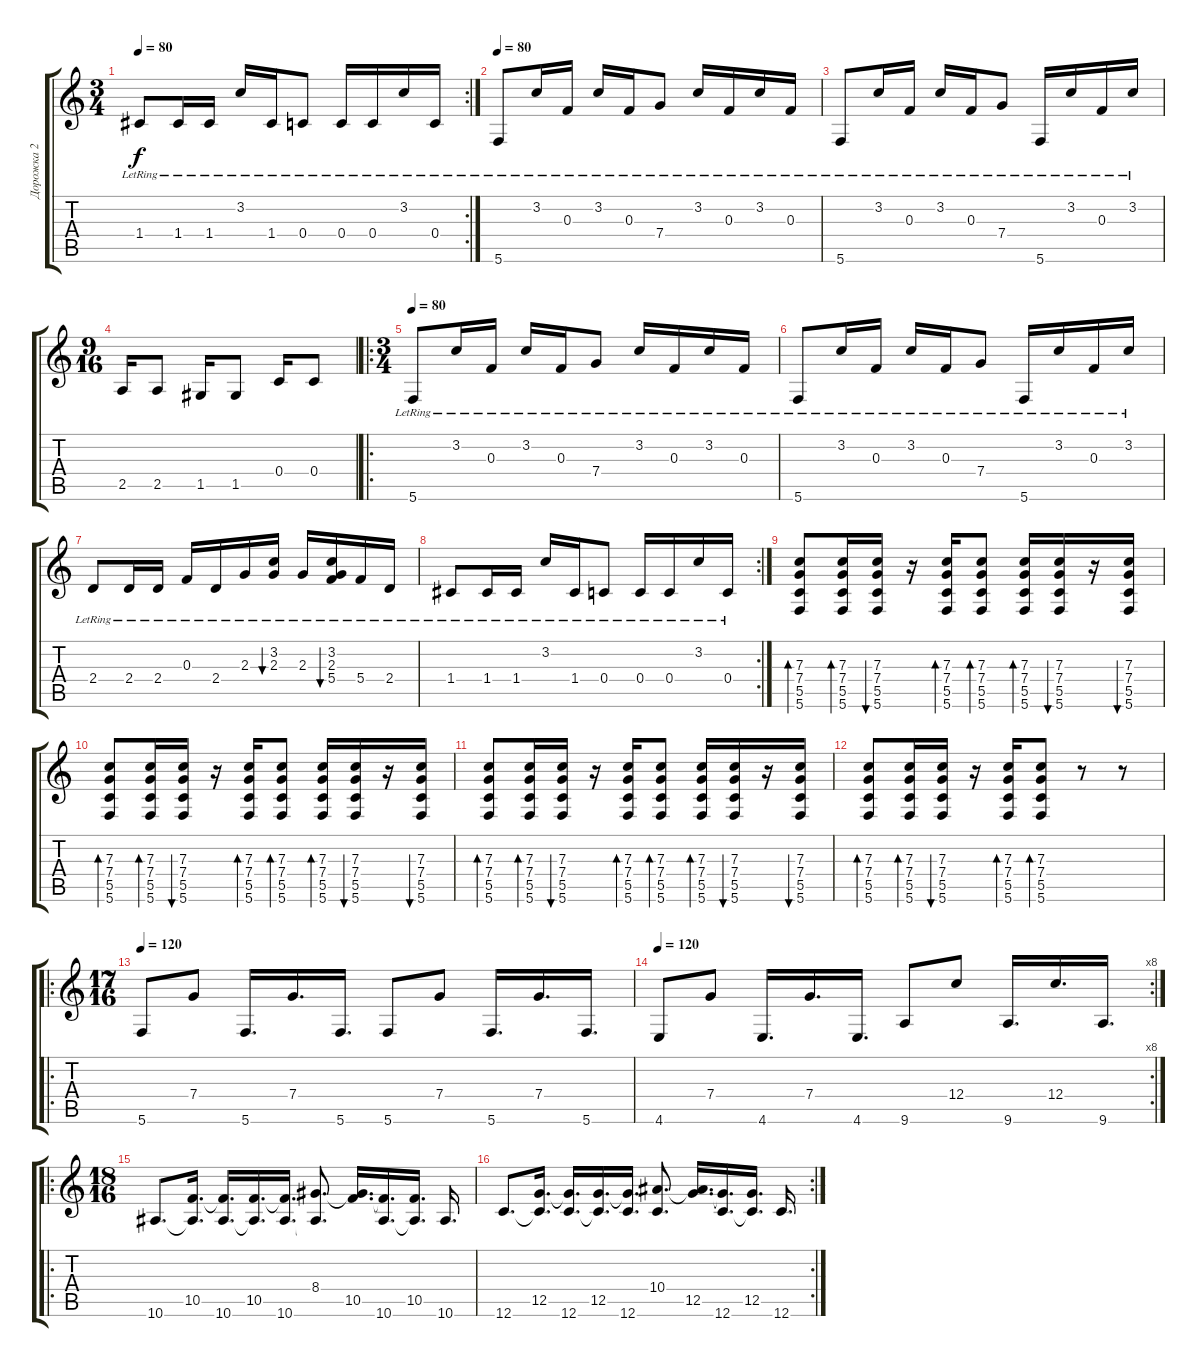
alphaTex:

\track ("Дорожка 2" "Дорожка 2") {instrument overdrivenguitar}
\staff {score tabs}
\tuning (D4 A3 F3 C3 G2 C2) {hide}
\rc 2
\ts (3 4)
\tempo 80
\clef g2
\ks c
1.4{lr}.8{dy f} 1.4{lr}.16 1.4{lr}.16 3.2{lr}.16 1.4{lr}.16 0.4{lr}.8 0.4{lr}.16 0.4{lr}.16 3.2{lr}.16 0.4{lr}.16 |
\tempo 80
5.6{lr}.8{volume 13 balance 8 instrument acousticguitarsteel} 3.2{lr}.16 0.3{lr}.16 3.2{lr}.16 0.3{lr}.16 7.4{lr}.8 3.2{lr}.16 0.3{lr}.16 3.2{lr}.16 0.3{lr}.16 |
5.6{lr}.8 3.2{lr}.16 0.3{lr}.16 3.2{lr}.16 0.3{lr}.16 7.4{lr}.8 5.6{lr}.16 3.2{lr}.16 0.3{lr}.16 3.2{lr}.16 |
\ts (9 16)
2.5.16 2.5.8 1.5.16 1.5.8 0.4.16 0.4.8 |
\ro
\ts (3 4)
\tempo 80
5.6{lr}.8{volume 13 balance 8 instrument acousticguitarsteel} 3.2{lr}.16 0.3{lr}.16 3.2{lr}.16 0.3{lr}.16 7.4{lr}.8 3.2{lr}.16 0.3{lr}.16 3.2{lr}.16 0.3{lr}.16 |
5.6{lr}.8 3.2{lr}.16 0.3{lr}.16 3.2{lr}.16 0.3{lr}.16 7.4{lr}.8 5.6{lr}.16 3.2{lr}.16 0.3{lr}.16 3.2{lr}.16 |
2.4{lr}.8 2.4{lr}.16 2.4{lr}.16 0.3{lr}.16 2.4{lr}.16 2.3{lr}.16 (3.2{lr} 2.3{lr}).16{bu 120} 2.3{lr}.16 (3.2{lr} 2.3{lr} 5.4{lr}).16{bu 120} 5.4{lr}.16 2.4{lr}.16 |
\rc 2
1.4{lr}.8 1.4{lr}.16 1.4{lr}.16 3.2{lr}.16 1.4{lr}.16 0.4{lr}.8 0.4{lr}.16 0.4{lr}.16 3.2{lr}.16 0.4{lr}.16 |
(7.3 7.4 5.5 5.6).8{bd 120 volume 10} (7.3 7.4 5.5 5.6).16{bd 120} (7.3 7.4 5.5 5.6).16{bu 120} r.16 (7.3 7.4 5.5 5.6).16{bd 120} (7.3 7.4 5.5 5.6).8{bd 120} (7.3 7.4 5.5 5.6).16{bd 120} (7.3 7.4 5.5 5.6).16{bu 120} r.16 (7.3 7.4 5.5 5.6).16{bu 120} |
(7.3 7.4 5.5 5.6).8{bd 120} (7.3 7.4 5.5 5.6).16{bd 120} (7.3 7.4 5.5 5.6).16{bu 120} r.16 (7.3 7.4 5.5 5.6).16{bd 120} (7.3 7.4 5.5 5.6).8{bd 120} (7.3 7.4 5.5 5.6).16{bd 120} (7.3 7.4 5.5 5.6).16{bu 120} r.16 (7.3 7.4 5.5 5.6).16{bu 120} |
(7.3 7.4 5.5 5.6).8{bd 120} (7.3 7.4 5.5 5.6).16{bd 120} (7.3 7.4 5.5 5.6).16{bu 120} r.16 (7.3 7.4 5.5 5.6).16{bd 120} (7.3 7.4 5.5 5.6).8{bd 120} (7.3 7.4 5.5 5.6).16{bd 120} (7.3 7.4 5.5 5.6).16{bu 120} r.16 (7.3 7.4 5.5 5.6).16{bu 120} |
(7.3 7.4 5.5 5.6).8{bd 120} (7.3 7.4 5.5 5.6).16{bd 120} (7.3 7.4 5.5 5.6).16{bu 120} r.16 (7.3 7.4 5.5 5.6).16{bd 120} (7.3 7.4 5.5 5.6).8{bd 120} r.8 r.8 |
\ro
\ts (17 16)
\tempo 120
5.6.8{volume 16 instrument overdrivenguitar} 7.4.8 5.6.16{d} 7.4.16{d} 5.6.16{d} 5.6.8 7.4.8 5.6.16{d} 7.4.16{d} 5.6.16{d} |
\rc 8
\tempo 120
4.6.8{volume 16 instrument overdrivenguitar} 7.4.8 4.6.16{d} 7.4.16{d} 4.6.16{d} 9.6.8 12.4.8 9.6.16{d} 12.4.16{d} 9.6.16{d} |
\ro
\ts (18 16)
10.6.8{d} (10.5 10.6{t}).16{d} (10.5{t} 10.6).16{d} (10.5 10.6{t}).16{d} (10.5{t} 10.6).16{d} (8.4 10.6{t}).8{d} (8.4{t} 10.5).16{d} (10.5{t} 10.6).16{d} (10.5 10.6{t}).16{d} 10.6.16{d} |
\rc 2
12.6.8{d} (12.5 12.6{t}).16{d} (12.5{t} 12.6).16{d} (12.5 12.6{t}).16{d} (12.5{t} 12.6).16{d} (10.4 12.6{t}).8{d} (10.4{t} 12.5).16{d} (12.5{t} 12.6).16{d} (12.5 12.6{t}).16{d} 12.6.16{d}
